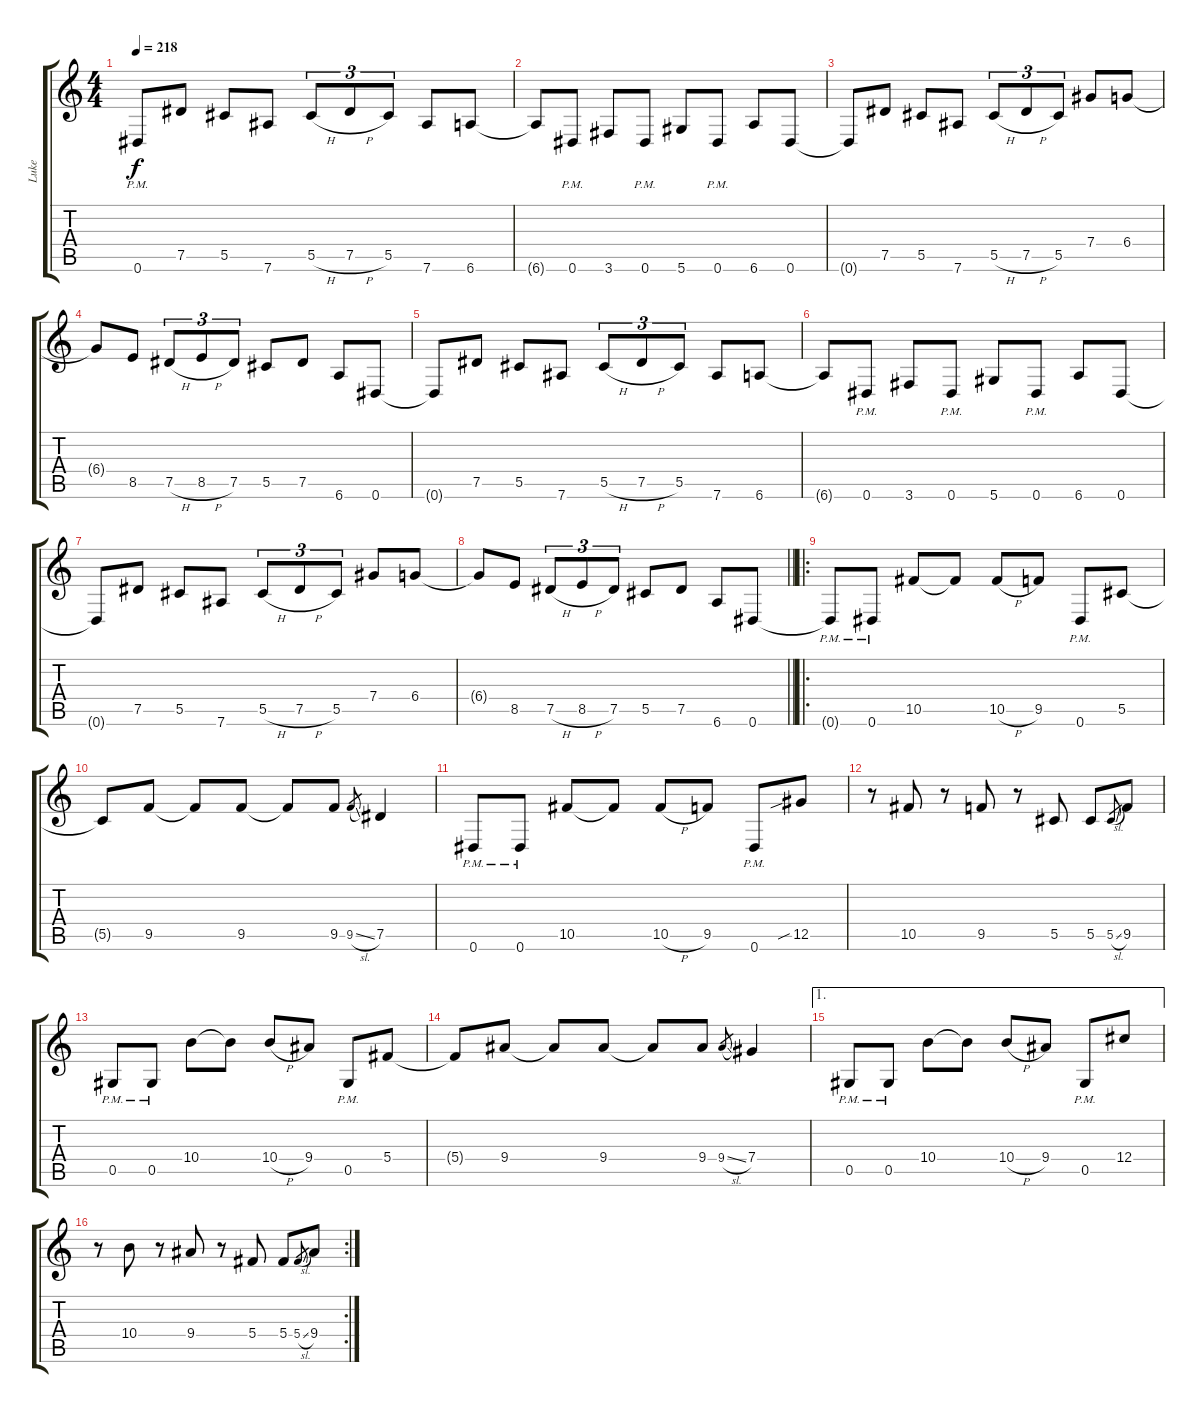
\track ("Luke" "Luke") {instrument distortionguitar}
\staff {score tabs}
\tuning (Eb4 Bb3 Gb3 Db3 Ab2 Eb2) {hide}
\ts (4 4)
\tempo 218
\clef g2
\ks c
0.6{pm}.8{dy f} 7.5.8 5.5.8 7.6.8 5.5{h}.8{tu (3 2)} 7.5{h}.8{tu (3 2)} 5.5.8{tu (3 2)} 7.6.8 6.6.8 |
6.6{t}.8 0.6{pm}.8 3.6.8 0.6{pm}.8 5.6.8 0.6{pm}.8 6.6.8 0.6.8 |
0.6{t}.8 7.5.8 5.5.8 7.6.8 5.5{h}.8{tu (3 2)} 7.5{h}.8{tu (3 2)} 5.5.8{tu (3 2)} 7.4.8 6.4.8 |
6.4{t}.8 8.5.8 7.5{h}.8{tu (3 2)} 8.5{h}.8{tu (3 2)} 7.5.8{tu (3 2)} 5.5.8 7.5.8 6.6.8 0.6.8 |
0.6{t}.8 7.5.8 5.5.8 7.6.8 5.5{h}.8{tu (3 2)} 7.5{h}.8{tu (3 2)} 5.5.8{tu (3 2)} 7.6.8 6.6.8 |
6.6{t}.8 0.6{pm}.8 3.6.8 0.6{pm}.8 5.6.8 0.6{pm}.8 6.6.8 0.6.8 |
0.6{t}.8 7.5.8 5.5.8 7.6.8 5.5{h}.8{tu (3 2)} 7.5{h}.8{tu (3 2)} 5.5.8{tu (3 2)} 7.4.8 6.4.8 |
\barLineRight lightlight
6.4{t}.8 8.5.8 7.5{h}.8{tu (3 2)} 8.5{h}.8{tu (3 2)} 7.5.8{tu (3 2)} 5.5.8 7.5.8 6.6.8 0.6.8 |
\ro
0.6{pm t}.8 0.6{pm}.8 10.5.8 10.5{t}.8 10.5{h}.8 9.5.8 0.6{pm}.8 5.5.8 |
5.5{t}.8 9.5.8 9.5{t}.8 9.5.8 9.5{t}.8 9.5.8 9.5{sl}.8{gr} 7.5.4 |
0.6{pm}.8 0.6{pm}.8 10.5.8 10.5{t}.8 10.5{h}.8 9.5.8 0.6{pm}.8 12.5{sib}.8 |
r.8 10.5.8 r.8 9.5.8 r.8 5.5.8 5.5.8 5.5{sl}.8{gr} 9.5.8 |
0.5{pm}.8 0.5{pm}.8 10.4.8 10.4{t}.8 10.4{h}.8 9.4.8 0.5{pm}.8 5.4.8 |
5.4{t}.8 9.4.8 9.4{t}.8 9.4.8 9.4{t}.8 9.4.8 9.4{sl}.8{gr} 7.4.4 |
\ae 1
0.5{pm}.8 0.5{pm}.8 10.4.8 10.4{t}.8 10.4{h}.8 9.4.8 0.5{pm}.8 12.4.8 |
\rc 2
r.8 10.4.8 r.8 9.4.8 r.8 5.4.8 5.4.8 5.4{sl}.8{gr} 9.4.8
